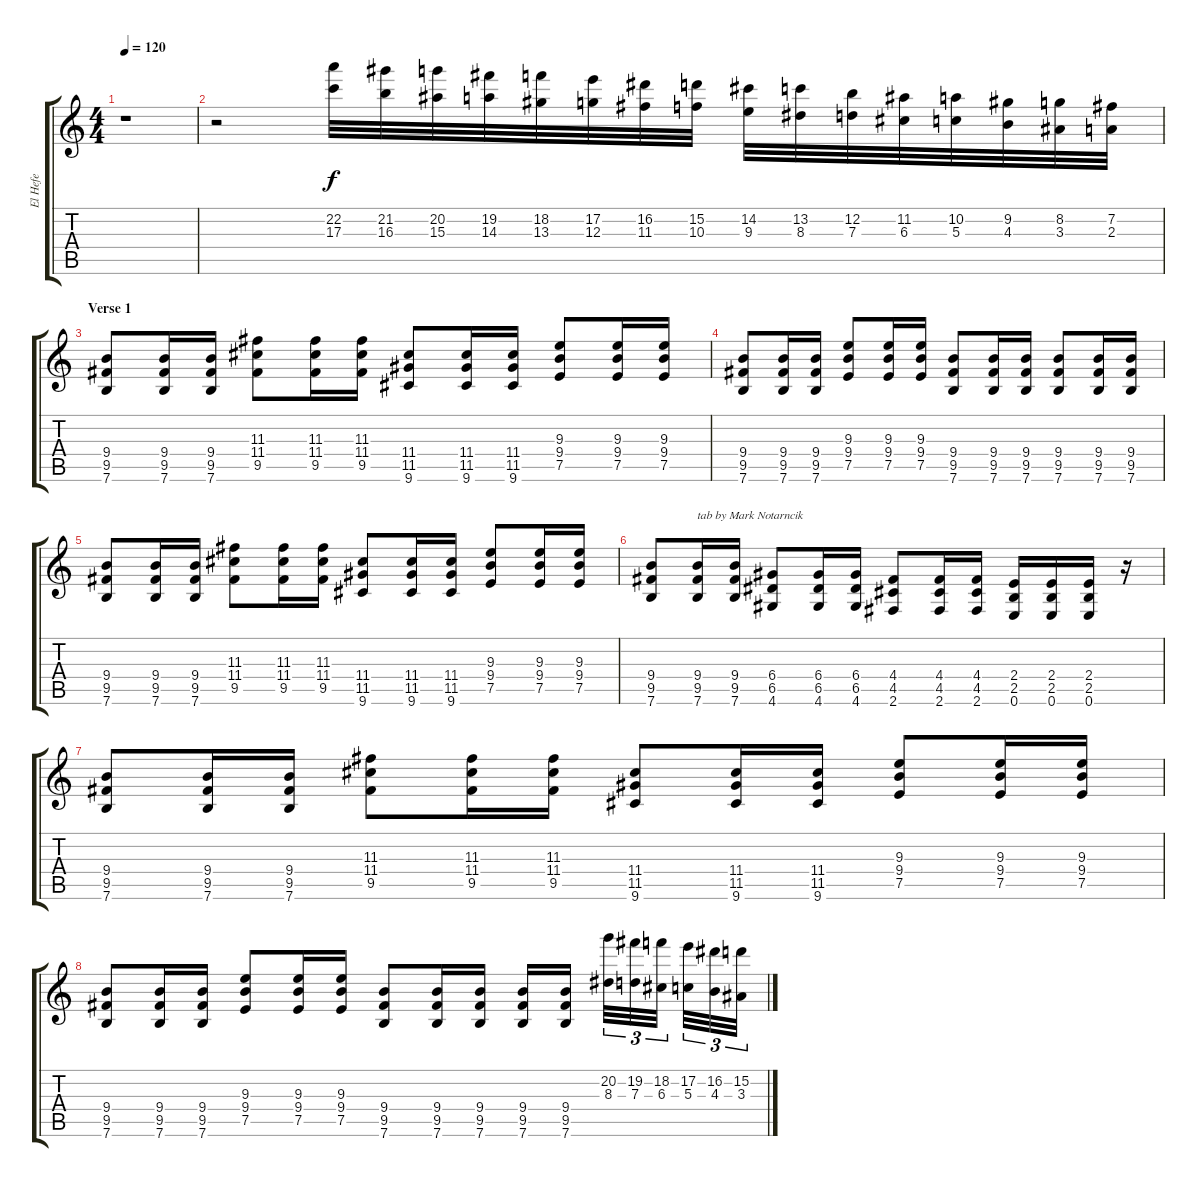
\track ("El Hefe" "El Hefe") {instrument overdrivenguitar}
\staff {score tabs}
\tuning (E4 B3 G3 D3 A2 E2) {hide}
\ts (4 4)
\tempo 120
\clef g2
\ks c
r.1{dy f instrument overdrivenguitar} |
r.2 (22.2 17.3).32 (21.2 16.3).32 (20.2 15.3).32 (19.2 14.3).32 (18.2 13.3).32 (17.2 12.3).32 (16.2 11.3).32 (15.2 10.3).32 (14.2 9.3).32 (13.2 8.3).32 (12.2 7.3).32 (11.2 6.3).32 (10.2 5.3).32 (9.2 4.3).32 (8.2 3.3).32 (7.2 2.3).32 |
\section ("" "Verse 1")
(9.4 9.5 7.6).8 (9.4 9.5 7.6).16 (9.4 9.5 7.6).16 (11.3 11.4 9.5).8 (11.3 11.4 9.5).16 (11.3 11.4 9.5).16 (11.4 11.5 9.6).8 (11.4 11.5 9.6).16 (11.4 11.5 9.6).16 (9.3 9.4 7.5).8 (9.3 9.4 7.5).16 (9.3 9.4 7.5).16 |
(9.4 9.5 7.6).8 (9.4 9.5 7.6).16 (9.4 9.5 7.6).16 (9.3 9.4 7.5).8 (9.3 9.4 7.5).16 (9.3 9.4 7.5).16 (9.4 9.5 7.6).8 (9.4 9.5 7.6).16 (9.4 9.5 7.6).16 (9.4 9.5 7.6).8 (9.4 9.5 7.6).16 (9.4 9.5 7.6).16 |
(9.4 9.5 7.6).8 (9.4 9.5 7.6).16 (9.4 9.5 7.6).16 (11.3 11.4 9.5).8 (11.3 11.4 9.5).16 (11.3 11.4 9.5).16 (11.4 11.5 9.6).8 (11.4 11.5 9.6).16 (11.4 11.5 9.6).16 (9.3 9.4 7.5).8 (9.3 9.4 7.5).16 (9.3 9.4 7.5).16 |
(9.4 9.5 7.6).8 (9.4 9.5 7.6).16{txt "tab by Mark Notarncik"} (9.4 9.5 7.6).16 (6.4 6.5 4.6).8 (6.4 6.5 4.6).16 (6.4 6.5 4.6).16 (4.4 4.5 2.6).8 (4.4 4.5 2.6).16 (4.4 4.5 2.6).16 (2.4 2.5 0.6).16 (2.4 2.5 0.6).16 (2.4 2.5 0.6).16 r.16 |
(9.4 9.5 7.6).8 (9.4 9.5 7.6).16 (9.4 9.5 7.6).16 (11.3 11.4 9.5).8 (11.3 11.4 9.5).16 (11.3 11.4 9.5).16 (11.4 11.5 9.6).8 (11.4 11.5 9.6).16 (11.4 11.5 9.6).16 (9.3 9.4 7.5).8 (9.3 9.4 7.5).16 (9.3 9.4 7.5).16 |
(9.4 9.5 7.6).8 (9.4 9.5 7.6).16 (9.4 9.5 7.6).16 (9.3 9.4 7.5).8 (9.3 9.4 7.5).16 (9.3 9.4 7.5).16 (9.4 9.5 7.6).8 (9.4 9.5 7.6).16 (9.4 9.5 7.6).16 (9.4 9.5 7.6).16 (9.4 9.5 7.6).16 (20.2 8.3).32{tu (3 2)} (19.2 7.3).32{tu (3 2)} (18.2 6.3).32{tu (3 2)} (17.2 5.3).32{tu (3 2)} (16.2 4.3).32{tu (3 2)} (15.2 3.3).32{tu (3 2)}
